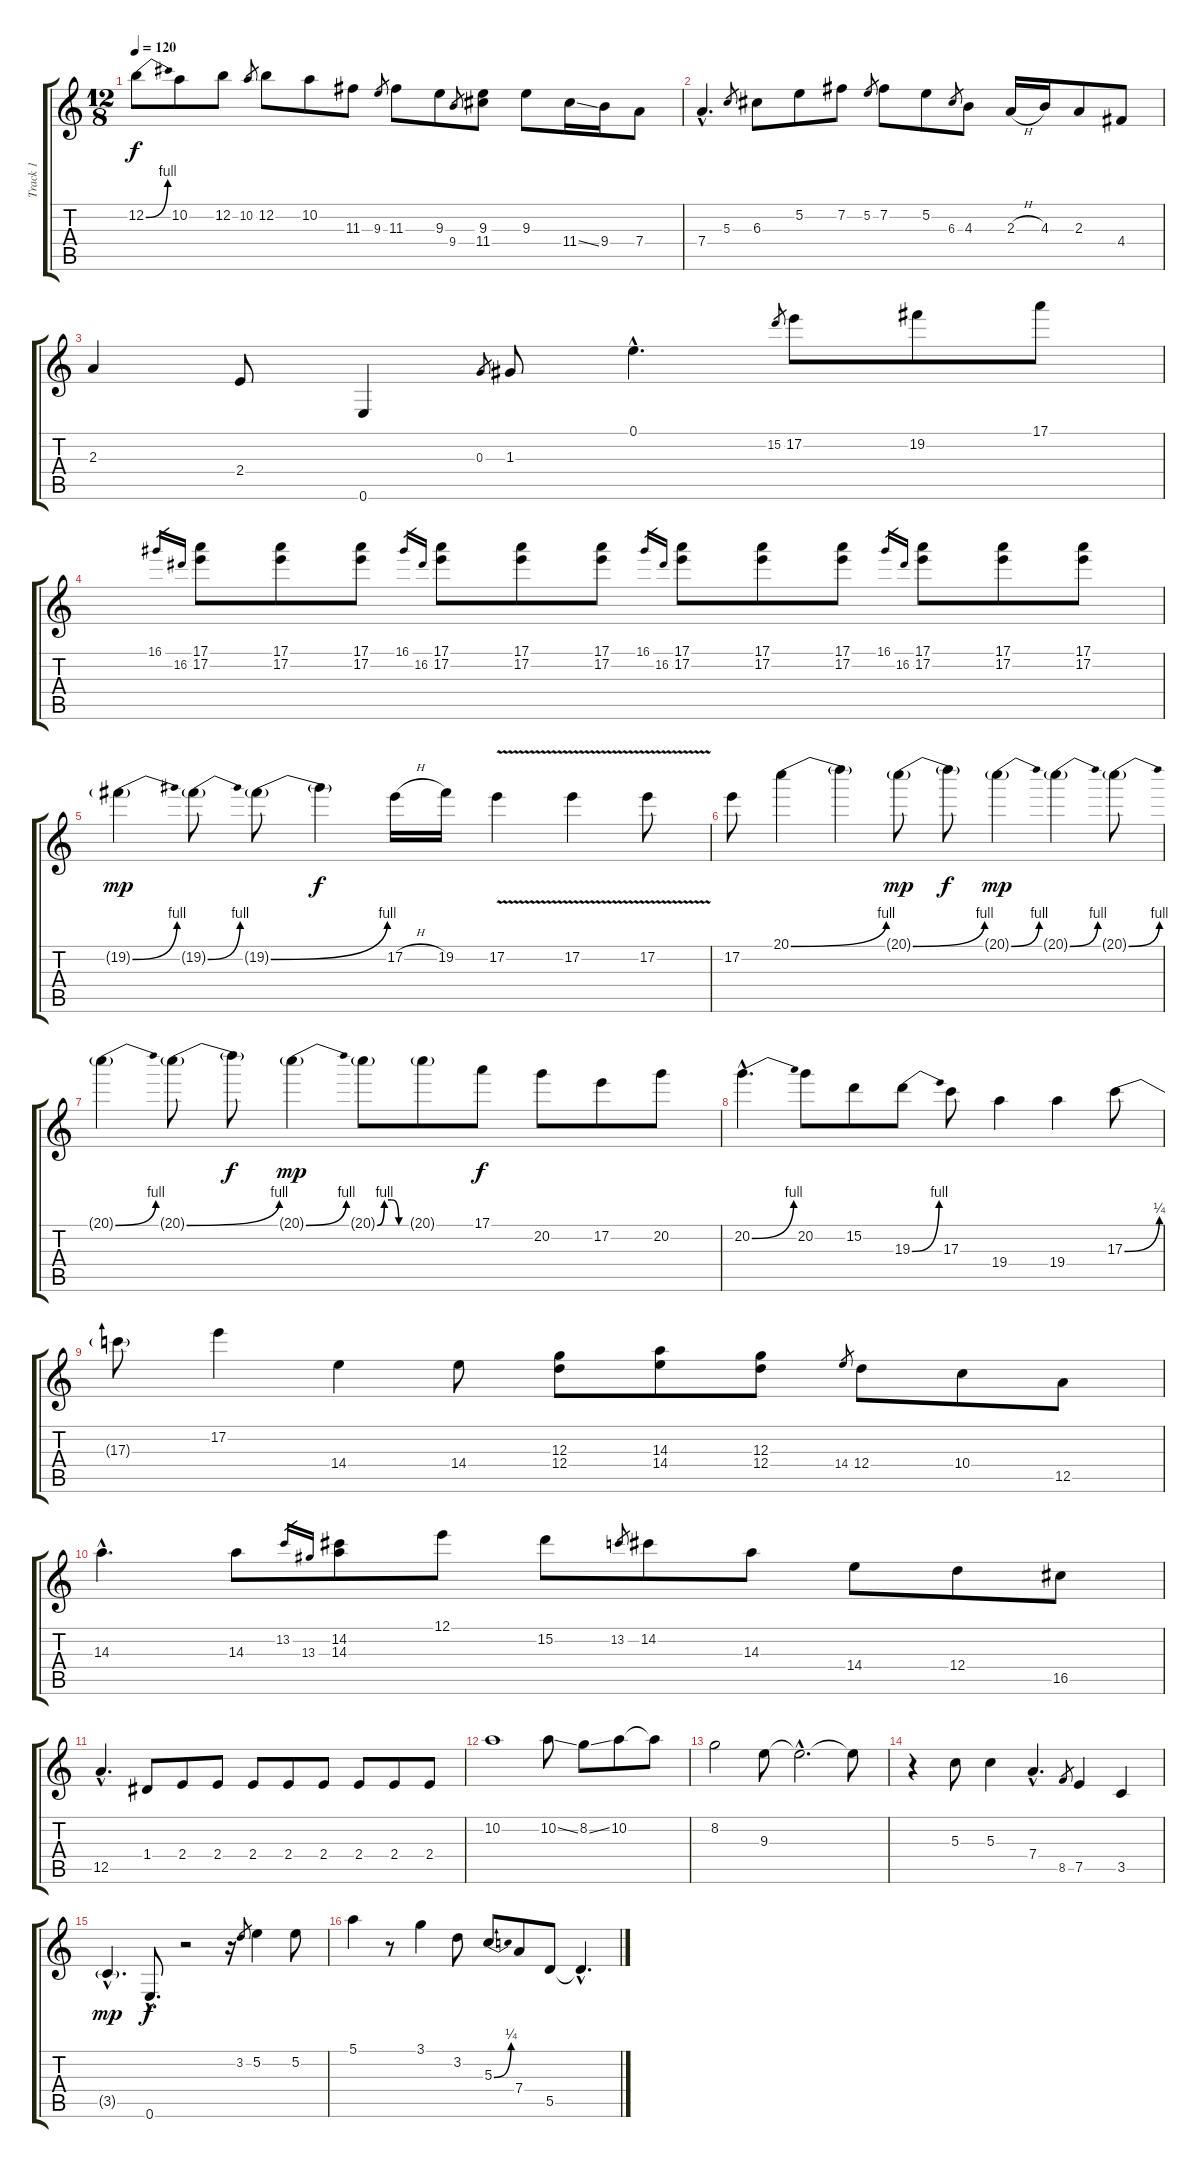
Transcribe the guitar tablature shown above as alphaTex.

\track ("Track 1" "Track 1") {instrument electricguitarclean}
\staff {score tabs}
\tuning (E4 B3 G3 D3 A2 E2) {hide}
\ts (12 8)
\tempo 120
\clef g2
\ks c
12.2{be (bend 0 0 60 4)}.8{dy f} 10.2.8 12.2.8 10.2.8{gr} 12.2.8 10.2.8 11.3.8 9.3.8{gr} 11.3.8 9.3.8 9.4.8{gr} (9.3 11.4).8 9.3.8 11.4{ss}.16 9.4.16 7.4.8 |
7.4{hac}.4{d} 5.3.8{gr} 6.3.8 5.2.8 7.2.8 5.2.8{gr} 7.2.8 5.2.8 6.3.8{gr} 4.3.8 2.3{h}.16 4.3.16 2.3.8 4.4.8 |
2.3.4 2.4.8 0.6.4 0.3.8{gr} 1.3.8 0.1{hac}.4{d} 15.2.8{gr} 17.2.8 19.2.8 17.1.8 |
16.1.16{gr} 16.2.16{gr} (17.1 17.2).8 (17.1 17.2).8 (17.1 17.2).8 16.1.16{gr} 16.2.16{gr} (17.1 17.2).8 (17.1 17.2).8 (17.1 17.2).8 16.1.16{gr} 16.2.16{gr} (17.1 17.2).8 (17.1 17.2).8 (17.1 17.2).8 16.1.16{gr} 16.2.16{gr} (17.1 17.2).8 (17.1 17.2).8 (17.1 17.2).8 |
19.2{be (bend 0 0 60 4) g}.4{dy mp} 19.2{be (bend 0 0 60 4) g}.8 19.2{be (bend 0 0 60 4) g}.8 19.2{t}.4{dy f} 17.2{h}.16 19.2.16 17.2{v}.4 17.2{v}.4 17.2{v}.8 |
17.2.8 20.1{be (bend 0 0 60 4)}.4 20.1{t}.4 20.1{be (bend 0 0 60 4) g}.8{dy mp} 20.1{t}.8{dy f} 20.1{be (bend 0 0 60 4) g}.4{dy mp} 20.1{be (bend 0 0 60 4) g}.4 20.1{be (bend 0 0 60 4) g}.8 |
20.1{be (bend 0 0 60 4) g}.4 20.1{be (bend 0 0 60 4) g}.8 20.1{t}.8{dy f} 20.1{be (bend 0 0 60 4) g}.4{dy mp} 20.1{be (custom 0 0 15 4 30 4 45 0 60 0) g}.8 20.1{g}.8 17.1.8{dy f} 20.2.8 17.2.8 20.2.8 |
20.2{be (bend 0 0 60 4) hac}.4{d} 20.2.8 15.2.8 19.3{be (bend 0 0 60 4)}.8 17.3.8 19.4.4 19.4.4 17.3{be (bend 0 0 60 1)}.8 |
17.3{t}.8 17.2.4 14.4.4 14.4.8 (12.3 12.4).8 (14.3 14.4).8 (12.3 12.4).8 14.4.8{gr} 12.4.8 10.4.8 12.5.8 |
14.3{hac}.4{d} 14.3.8 13.2.16{gr} 13.3.16{gr} (14.2 14.3).8 12.1.8 15.2.8 13.2.8{gr} 14.2.8 14.3.8 14.4.8 12.4.8 16.5.8 |
12.5{hac}.4{d} 1.4.8 2.4.8 2.4.8 2.4.8 2.4.8 2.4.8 2.4.8 2.4.8 2.4.8 |
10.2.1 10.2{ss}.8 8.2{ss}.8 10.2.8 10.2{t}.8 |
8.2.2 9.3.8 9.3{hac t}.2{d} 9.3{t}.8 |
r.4 5.3.8 5.3.4 7.4{hac}.4{d} 8.5.8{gr} 7.5.4 3.5.4 |
3.5{g hac}.4{d dy mp} 0.6{hac}.8{d dy f} r.2 r.16 3.2.8{gr} 5.2.4 5.2.8 |
5.1.4 r.8 3.1.4 3.2.8 5.3{be (bend 0 0 60 1)}.8 7.4.8 5.5.8 5.5{hac t}.4{d}
